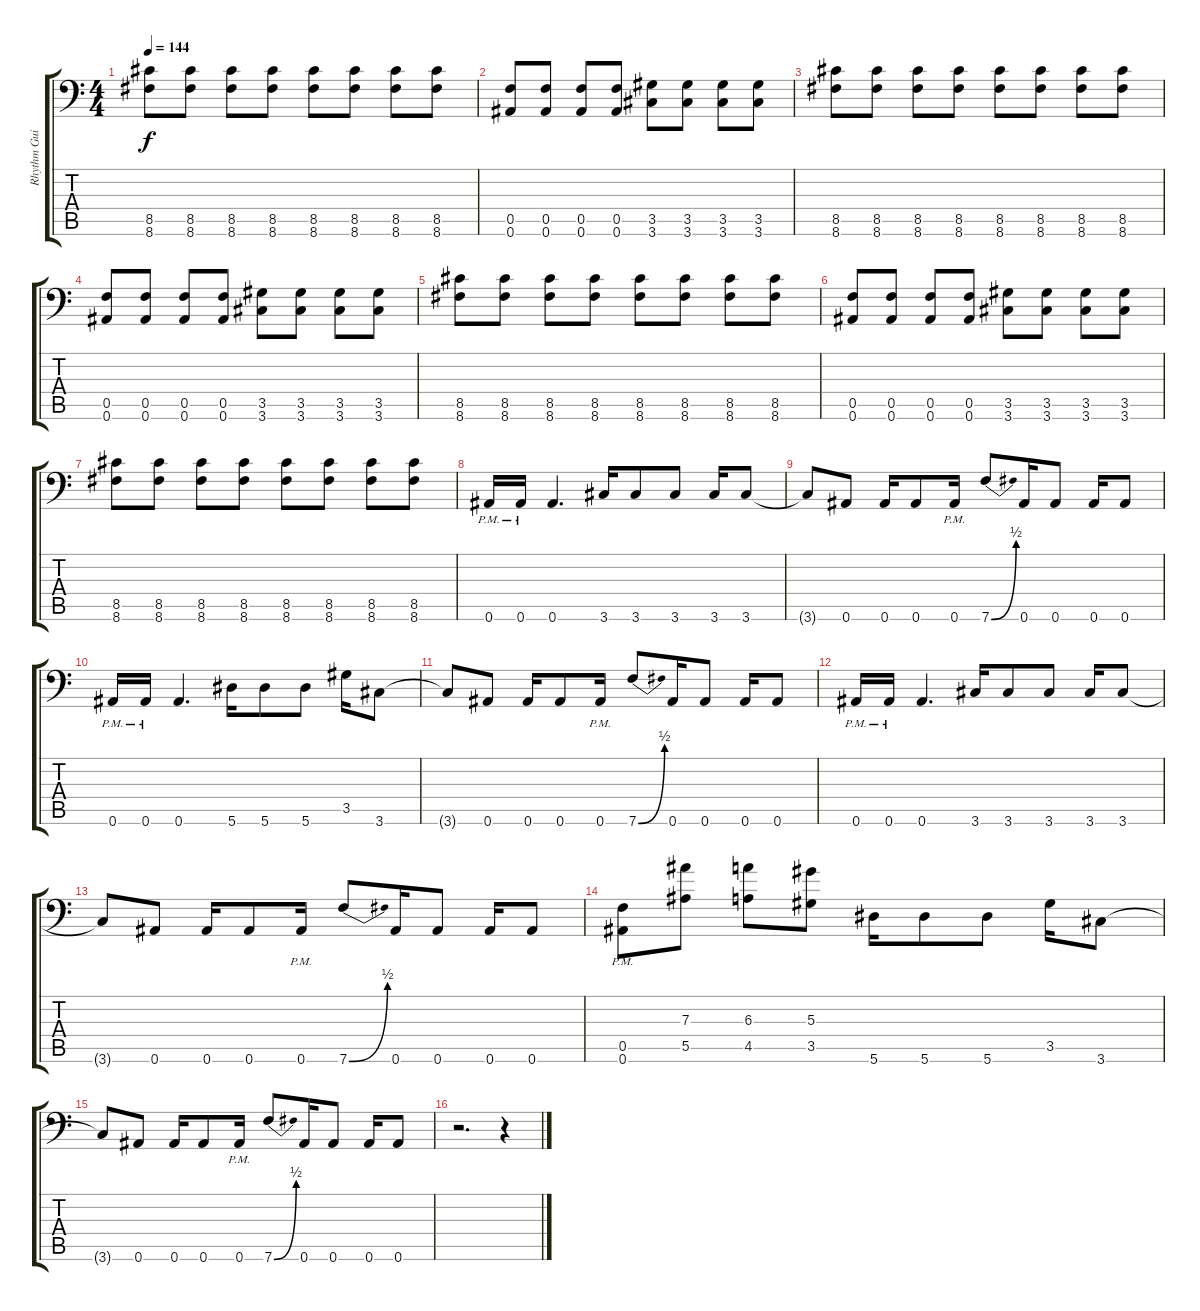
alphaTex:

\track ("Rhythm Guitar 2" "Rhythm Gui") {instrument distortionguitar}
\staff {score tabs}
\tuning (C4 G3 Eb3 Bb2 F2 Bb1) {hide}
\ts (4 4)
\tempo 144
\clef f4
\ks c
(8.5 8.6).8{dy f} (8.5 8.6).8 (8.5 8.6).8 (8.5 8.6).8 (8.5 8.6).8 (8.5 8.6).8 (8.5 8.6).8 (8.5 8.6).8 |
(0.5 0.6).8 (0.5 0.6).8 (0.5 0.6).8 (0.5 0.6).8 (3.5 3.6).8 (3.5 3.6).8 (3.5 3.6).8 (3.5 3.6).8 |
(8.5 8.6).8 (8.5 8.6).8 (8.5 8.6).8 (8.5 8.6).8 (8.5 8.6).8 (8.5 8.6).8 (8.5 8.6).8 (8.5 8.6).8 |
(0.5 0.6).8 (0.5 0.6).8 (0.5 0.6).8 (0.5 0.6).8 (3.5 3.6).8 (3.5 3.6).8 (3.5 3.6).8 (3.5 3.6).8 |
(8.5 8.6).8 (8.5 8.6).8 (8.5 8.6).8 (8.5 8.6).8 (8.5 8.6).8 (8.5 8.6).8 (8.5 8.6).8 (8.5 8.6).8 |
(0.5 0.6).8 (0.5 0.6).8 (0.5 0.6).8 (0.5 0.6).8 (3.5 3.6).8 (3.5 3.6).8 (3.5 3.6).8 (3.5 3.6).8 |
(8.5 8.6).8 (8.5 8.6).8 (8.5 8.6).8 (8.5 8.6).8 (8.5 8.6).8 (8.5 8.6).8 (8.5 8.6).8 (8.5 8.6).8 |
0.6{pm}.16 0.6{pm}.16 0.6.4{d} 3.6.16 3.6.8 3.6.8 3.6.16 3.6.8 |
3.6{t}.8 0.6.8 0.6.16 0.6.8 0.6{pm}.16 7.6{be (bend 0 0 60 2)}.8 0.6.16 0.6.8 0.6.16 0.6.8 |
0.6{pm}.16 0.6{pm}.16 0.6.4{d} 5.6.16 5.6.8 5.6.8 3.5.16 3.6.8 |
3.6{t}.8 0.6.8 0.6.16 0.6.8 0.6{pm}.16 7.6{be (bend 0 0 60 2)}.8 0.6.16 0.6.8 0.6.16 0.6.8 |
0.6{pm}.16 0.6{pm}.16 0.6.4{d} 3.6.16 3.6.8 3.6.8 3.6.16 3.6.8 |
3.6{t}.8 0.6.8 0.6.16 0.6.8 0.6{pm}.16 7.6{be (bend 0 0 60 2)}.8 0.6.16 0.6.8 0.6.16 0.6.8 |
(0.5{pm} 0.6{pm}).8 (7.3 5.5).8 (6.3 4.5).8 (5.3 3.5).8 5.6.16 5.6.8 5.6.8 3.5.16 3.6.8 |
3.6{t}.8 0.6.8 0.6.16 0.6.8 0.6{pm}.16 7.6{be (bend 0 0 60 2)}.8 0.6.16 0.6.8 0.6.16 0.6.8 |
r.2{d} r.4
